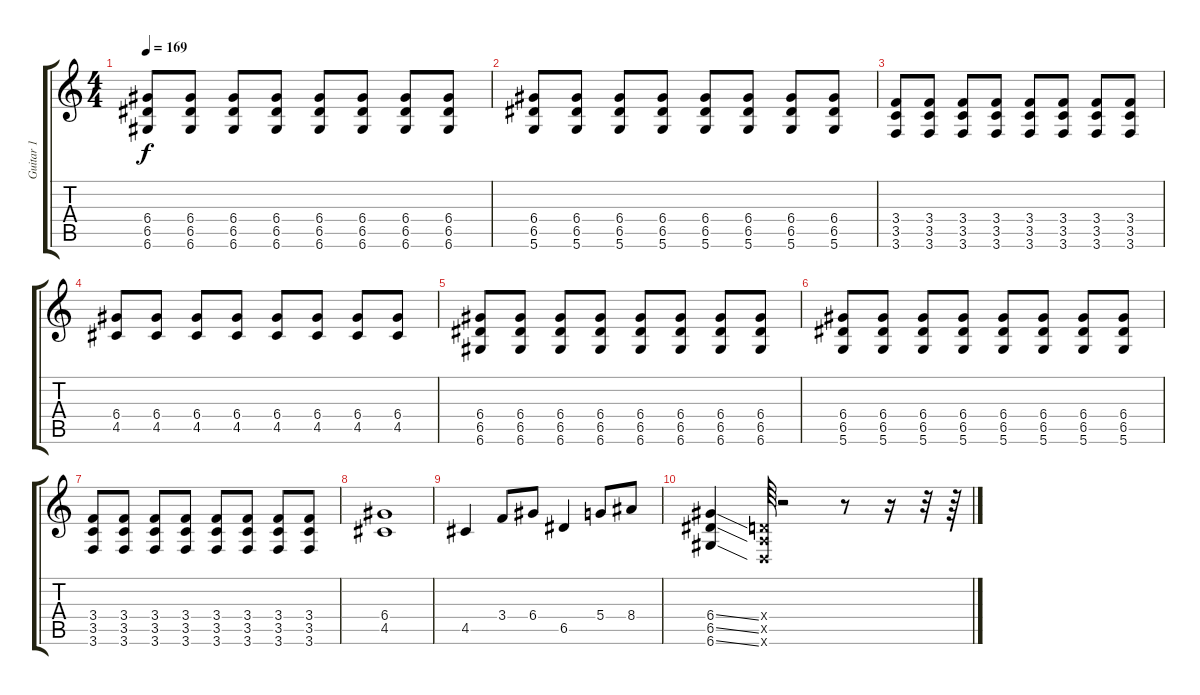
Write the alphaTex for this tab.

\track ("Guitar 1" "Guitar 1") {instrument distortionguitar}
\staff {score tabs}
\tuning (E4 B3 G3 D3 A2 D2) {hide}
\ts (4 4)
\tempo 169
\clef g2
\ks c
(6.4 6.5 6.6).8{dy f} (6.4 6.5 6.6).8 (6.4 6.5 6.6).8 (6.4 6.5 6.6).8 (6.4 6.5 6.6).8 (6.4 6.5 6.6).8 (6.4 6.5 6.6).8 (6.4 6.5 6.6).8 |
(6.4 6.5 5.6).8 (6.4 6.5 5.6).8 (6.4 6.5 5.6).8 (6.4 6.5 5.6).8 (6.4 6.5 5.6).8 (6.4 6.5 5.6).8 (6.4 6.5 5.6).8 (6.4 6.5 5.6).8 |
(3.4 3.5 3.6).8 (3.4 3.5 3.6).8 (3.4 3.5 3.6).8 (3.4 3.5 3.6).8 (3.4 3.5 3.6).8 (3.4 3.5 3.6).8 (3.4 3.5 3.6).8 (3.4 3.5 3.6).8 |
(6.4 4.5).8 (6.4 4.5).8 (6.4 4.5).8 (6.4 4.5).8 (6.4 4.5).8 (6.4 4.5).8 (6.4 4.5).8 (6.4 4.5).8 |
(6.4 6.5 6.6).8 (6.4 6.5 6.6).8 (6.4 6.5 6.6).8 (6.4 6.5 6.6).8 (6.4 6.5 6.6).8 (6.4 6.5 6.6).8 (6.4 6.5 6.6).8 (6.4 6.5 6.6).8 |
(6.4 6.5 5.6).8 (6.4 6.5 5.6).8 (6.4 6.5 5.6).8 (6.4 6.5 5.6).8 (6.4 6.5 5.6).8 (6.4 6.5 5.6).8 (6.4 6.5 5.6).8 (6.4 6.5 5.6).8 |
(3.4 3.5 3.6).8 (3.4 3.5 3.6).8 (3.4 3.5 3.6).8 (3.4 3.5 3.6).8 (3.4 3.5 3.6).8 (3.4 3.5 3.6).8 (3.4 3.5 3.6).8 (3.4 3.5 3.6).8 |
(6.4 4.5).1 |
4.5.4 3.4.8 6.4.8 6.5.4 5.4.8 8.4.8 |
(6.4{ss} 6.5{ss} 6.6{ss}).4 (0.4{x} 0.5{x} 0.6{x}).64 r.2 r.8 r.16 r.32 r.64
